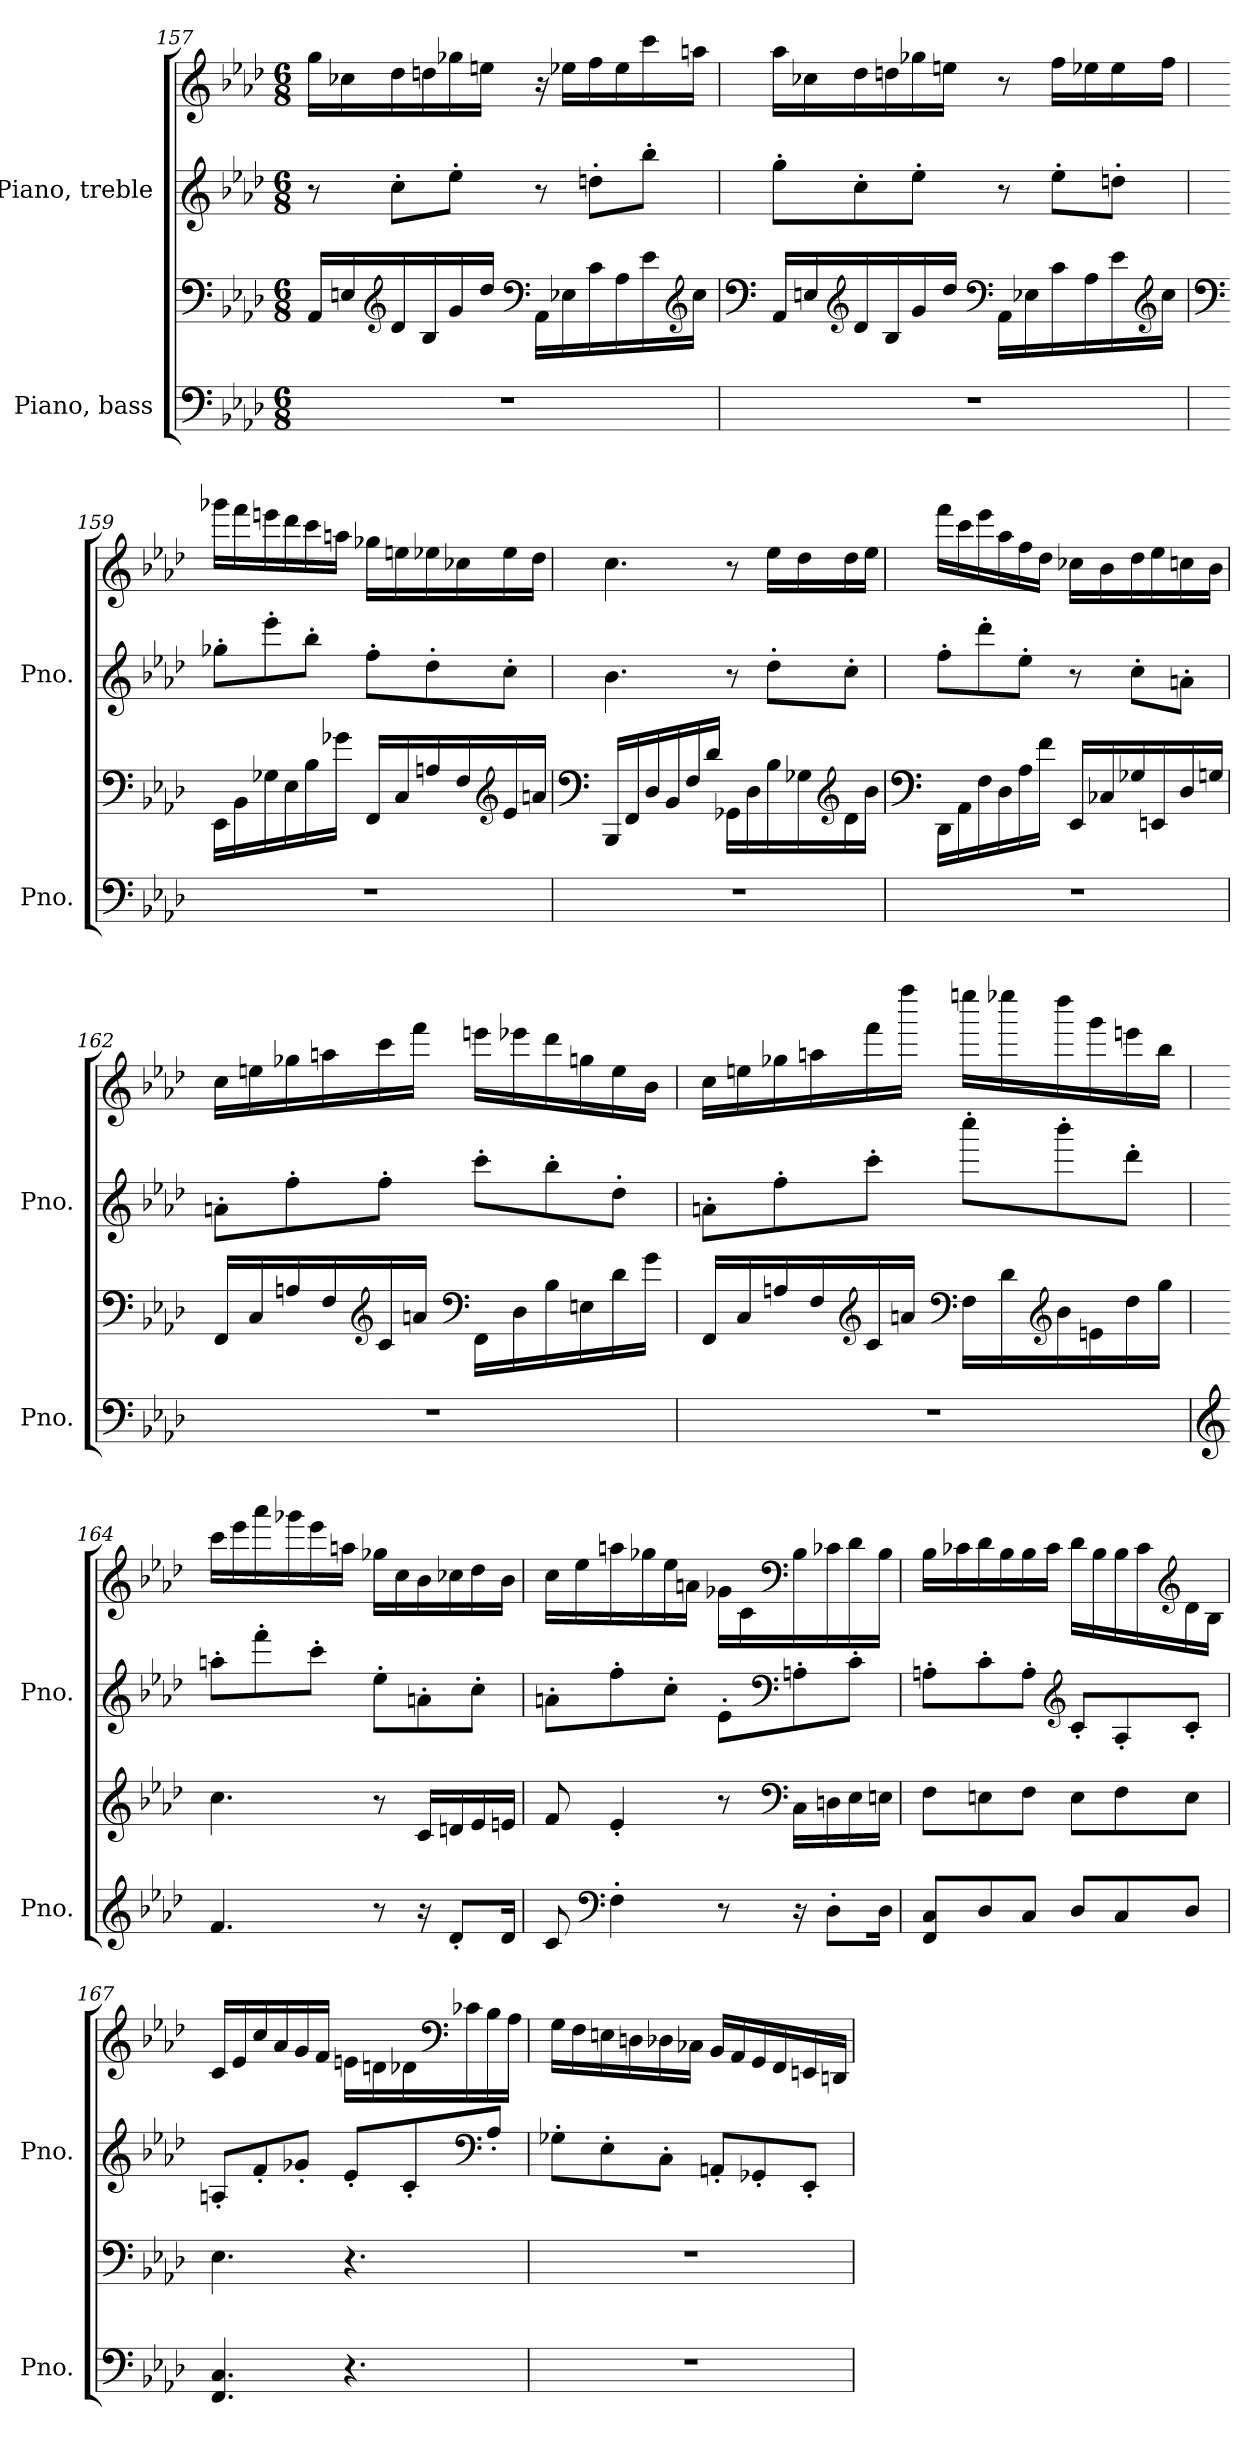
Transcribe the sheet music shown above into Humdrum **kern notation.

**kern	**kern	**kern	**kern
*part2	*part2	*part1	*part1
*staff4	*staff3	*staff2	*staff1
*I"Piano, bass	*	*I"Piano, treble	*
*I'Pno.	*	*I'Pno.	*
*clefF4	*clefF4	*clefG2	*clefG2
*k[b-e-a-d-]	*k[b-e-a-d-]	*k[b-e-a-d-]	*k[b-e-a-d-]
*M6/8	*M6/8	*M6/8	*M6/8
=157	=157	=157	=157
2.r	16AA-/LL	8r	16gg\LL
.	16En/	.	16cc-X\
*	*clefG2	*	*
.	16d-/	8cc'\L	16dd-\
.	16B-/	.	16ddn\
.	16g/	8ee-'\J	16gg-X\
.	16dd-/JJ	.	16een\JJ
*	*clefF4	*	*
.	16AA-\LL	8r	16r
.	16E-X\	.	16ee-X\LL
.	16c\	8ddn'\L	16ff\
.	16A-\	.	16ee-\
.	16e-\	8bb-'\J	16ccc\
*	*clefG2	*	*
.	16cc\JJ	.	16aan\JJ
!!LO:PB:g=z
=158	=158	=158	=158
*	*clefF4	*	*
2.r	16AA-/LL	8gg'\L	16aa-\LL
.	16En/	.	16cc-X\
*	*clefG2	*	*
.	16d-/	8cc'\	16dd-\
.	16B-/	.	16ddn\
.	16g/	8ee-'\J	16gg-X\
.	16dd-/JJ	.	16een\JJ
*	*clefF4	*	*
.	16AA-\LL	8r	8r
.	16E-X\	.	.
.	16c\	8ee-'\L	16ff\LL
.	16A-\	.	16ee-X\
.	16e-\	8ddn'\J	16ee-\
*	*clefG2	*	*
.	16cc\JJ	.	16ff\JJ
!!LO:LB:g=z
=159	=159	=159	=159
*	*clefF4	*	*
2.r	16EE-\LL	8gg-X'\L	16ggg-X\LL
.	16BB-\	.	16fff\
.	16G-X\	8eee-'\	16eeen\
.	16E-\	.	16ddd-\
.	16B-\	8bb-'\J	16ccc\
.	16g-X\JJ	.	16aan\JJ
.	16FF/LL	8ff'\L	16gg-X\LL
.	16C/	.	16een\
.	16An/	8dd-'\	16ee-X\
.	16F/	.	16cc-X\
*	*clefG2	*	*
.	16e-/	8cc'\J	16ee-\
.	16an/JJ	.	16dd-\JJ
=160	=160	=160	=160
*	*clefF4	*	*
2.r	16BBB-/LL	4.b-\	4.cc\
.	16FF/	.	.
.	16D-/	.	.
.	16BB-/	.	.
.	16F/	.	.
.	16d-/JJ	.	.
.	16GG-X\LL	8r	8r
.	16D-\	.	.
.	16B-\	8dd-'\L	16ee-\LL
.	16G-X\	.	16dd-\
*	*clefG2	*	*
.	16d-\	8cc'\J	16dd-\
.	16b-\JJ	.	16ee-\JJ
!!LO:LB:g=z
=161	=161	=161	=161
*	*clefF4	*	*
2.r	16DD-\LL	8ff'\L	16fff\LL
.	16AA-\	.	16ccc\
.	16F\	8ddd-'\	16eee-\
.	16D-\	.	16aa-\
.	16A-\	8ee-'\J	16ff\
.	16f\JJ	.	16dd-\JJ
.	16EE-/LL	8r	16cc-X\LL
.	16C-X/	.	16b-\
.	16G-X/	8cc'\L	16dd-\
.	16EEn/	.	16ee-\
.	16D-/	8an'\J	16ccn\
.	16Gn/JJ	.	16b-\JJ
=162	=162	=162	=162
2.r	16FF/LL	8an'\L	16cc\LL
.	16C/	.	16een\
.	16An/	8ff'\	16gg-X\
.	16F/	.	16aan\
*	*clefG2	*	*
.	16c/	8ff'\J	16ccc\
.	16an/JJ	.	16fff\JJ
*	*clefF4	*	*
.	16FF\LL	8ccc'\L	16eeen\LL
.	16D-\	.	16eee-X\
.	16B-\	8bb-'\	16ddd-\
.	16En\	.	16ggn\
.	16d-\	8dd-'\J	16ee\
.	16g\JJ	.	16b-\JJ
!!LO:PB:g=z
=163	=163	=163	=163
2.r	16FF/LL	8an'\L	16cc\LL
.	16C/	.	16een\
.	16An/	8ff'\	16gg-X\
.	16F/	.	16aan\
*	*clefG2	*	*
.	16c/	8ccc'\J	16fff\
.	16an/JJ	.	16ffff\JJ
*	*clefF4	*	*
.	16F\LL	8cccc'\L	16eeeen\LL
.	16d-\	.	16eeee-X\
*	*clefG2	*	*
.	16b-\	8bbb-'\	16dddd-\
.	16en\	.	16ggg\
.	16dd-\	8ddd-'\J	16eeen\
.	16gg\JJ	.	16bb-\JJ
=164	=164	=164	=164
*clefG2	*	*	*
4.f/	4.cc\	8aan'\L	16ccc\LL
.	.	.	16eee-\
.	.	8fff'\	16aaa-\
.	.	.	16ggg-X\
.	.	8ccc'\J	16eee-\
.	.	.	16aan\JJ
8r	8r	8ee-'\L	16gg-X\LL
.	.	.	16cc\
16r	16c/LL	8an'\	16b-\
8d-'/L	16dn/	.	16cc-X\
.	16e-/	8cc'\J	16dd-\
16d-/Jk	16en/JJ	.	16b-\JJ
!!LO:LB:g=z
=165	=165	=165	=165
8c/	8f/	8an'\L	16cc\LL
.	.	.	16ee-\
*clefF4	*	*	*
4F'\	4e-'/	8ff'\	16aan\
.	.	.	16gg-X\
.	.	8cc'\J	16ee-\
.	.	.	16an\JJ
8r	8r	8e-'\L	16g-X\LL
.	.	.	16c\
*	*clefF4	*clefF4	*clefF4
16r	16C\LL	8An'\	16B-\
8D-'\L	16Dn\	.	16c-X\
.	16E-\	8c'\J	16d-\
16D-\Jk	16En\JJ	.	16B-\JJ
=166	=166	=166	=166
8FF/ 8C/L	8F\L	8An'\L	16B-\LL
.	.	.	16c-X\
8D-/	8En\	8c'\	16d-\
.	.	.	16B-\
8C/J	8F\J	8A'\J	16B-\
.	.	.	16c-\JJ
*	*	*clefG2	*
8D-/L	8E\L	8c'/L	16d-\LL
.	.	.	16B-\
8C/	8F\	8A'/	16B-\
.	.	.	16c-\
*	*	*	*clefG2
8D-/J	8E\J	8c'/J	16d-\
.	.	.	16B-\JJ
!!LO:LB:g=z
=167	=167	=167	=167
4.FF/ 4.C/	4.E-\	8An'/L	16c/LL
.	.	.	16e-/
.	.	8f'/	16cc/
.	.	.	16a-/
.	.	8g-X'/J	16g/
.	.	.	16f/JJ
4.r	4.r	8e-'/L	16en\LL
.	.	.	16dn\
.	.	8c'/	16d-X\
*	*	*	*clefF4
.	.	.	16c-X\
*	*	*clefF4	*
.	.	8A'/J	16B-\
.	.	.	16A-\JJ
=168	=168	=168	=168
2.r	2.r	8G-X'\L	16G\LL
.	.	.	16F\
.	.	8E-'\	16En\
.	.	.	16Dn\
.	.	8C'\J	16D-X\
.	.	.	16C-X\JJ
.	.	8AAn'/L	16BB-/LL
.	.	.	16AA-/
.	.	8GG-X'/	16GG/
.	.	.	16FF/
.	.	8EE-'/J	16EEn/
.	.	.	16DDn/JJ
=	=	=	=
*-	*-	*-	*-
